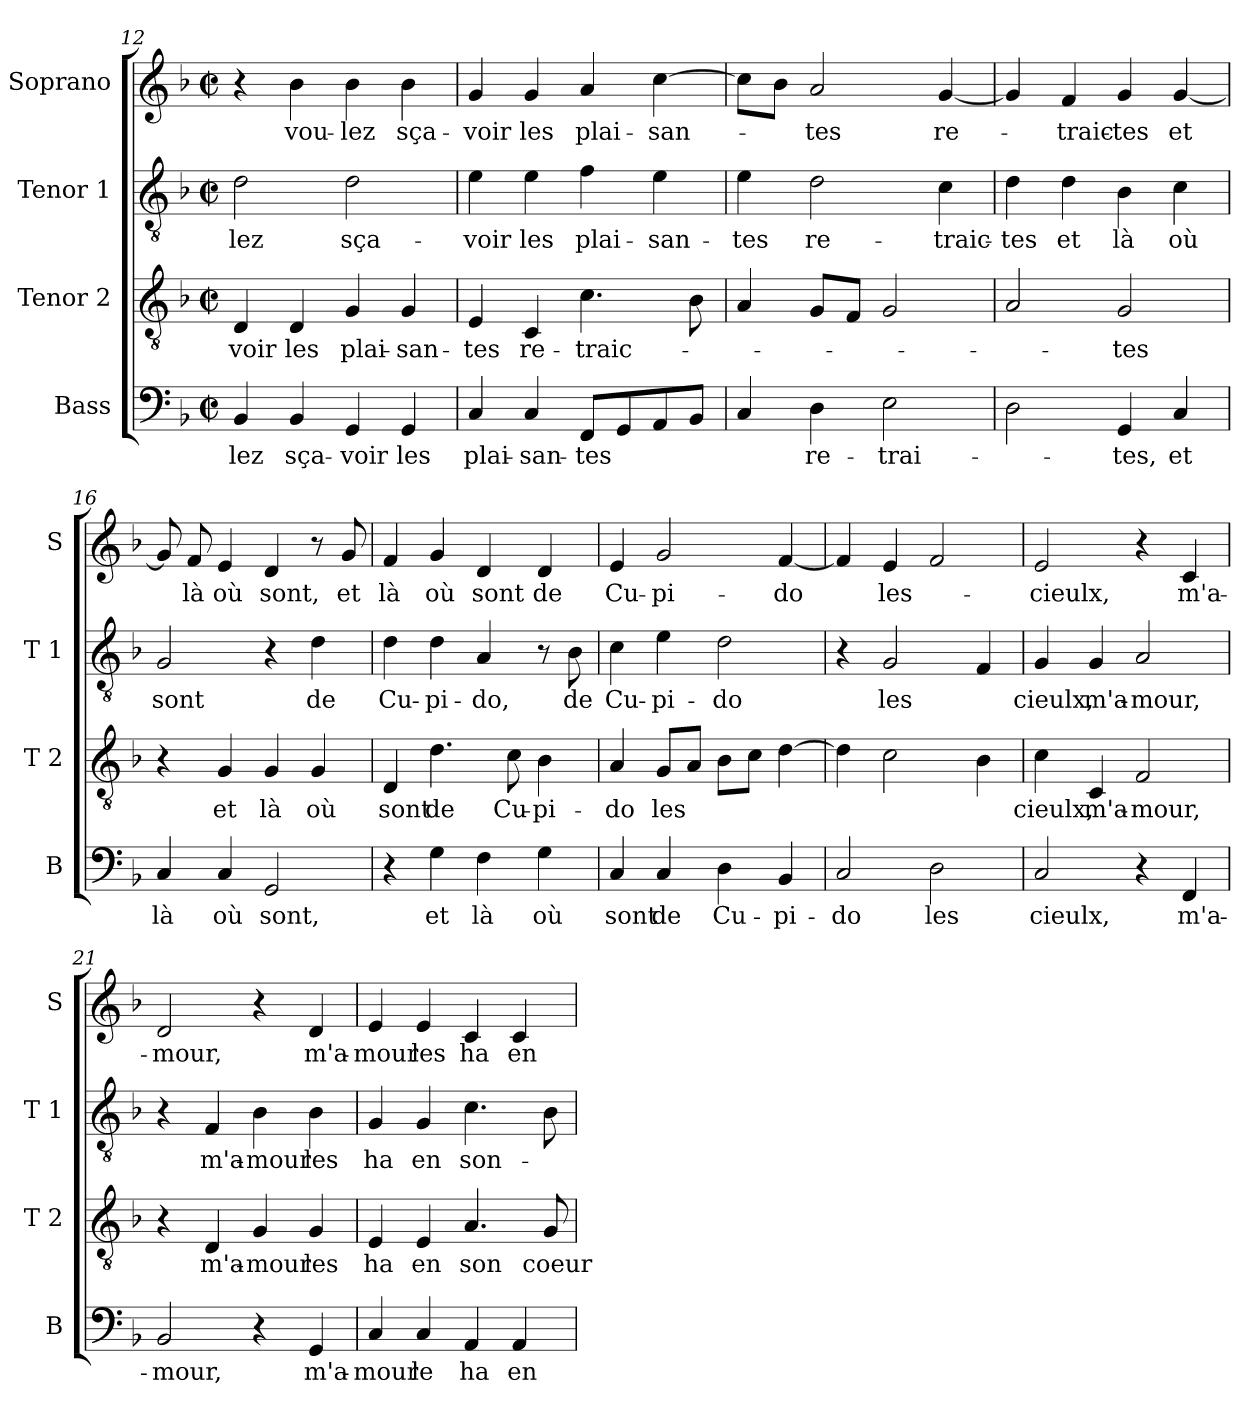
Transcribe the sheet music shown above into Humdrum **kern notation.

**kern	**text	**kern	**text	**kern	**text	**kern	**text
*part4	*part4	*part3	*part3	*part2	*part2	*part1	*part1
*staff4	*staff4	*staff3	*staff3	*staff2	*staff2	*staff1	*staff1
*I"Bass	*	*I"Tenor 2	*	*I"Tenor 1	*	*I"Soprano	*
*I'B	*	*I'T 2	*	*I'T 1	*	*I'S	*
*clefF4	*	*clefGv2	*	*clefGv2	*	*clefG2	*
*k[b-]	*	*k[b-]	*	*k[b-]	*	*k[b-]	*
*F:	*	*F:	*	*F:	*	*F:	*
*M2/2	*	*M2/2	*	*M2/2	*	*M2/2	*
*met(c|)	*	*met(c|)	*	*met(c|)	*	*met(c|)	*
=12	=12	=12	=12	=12	=12	=12	=12
!	!LO:LY:b	!	!LO:LY:b	!	!LO:LY:b	!	!
4BB-/	-lez	4D/	-voir	2d\	-lez	4r	.
!	!LO:LY:b	!	!LO:LY:b	!	!	!	!LO:LY:b
4BB-/	sça-	4D/	les	.	.	4b-\	vou-
!	!LO:LY:b	!	!LO:LY:b	!	!LO:LY:b	!	!LO:LY:b
4GG/	-voir	4G/	plai-	2d\	sça-	4b-\	-lez
!	!LO:LY:b	!	!LO:LY:b	!	!	!	!LO:LY:b
4GG/	les	4G/	-san-	.	.	4b-\	sça-
=13	=13	=13	=13	=13	=13	=13	=13
!	!LO:LY:b	!	!LO:LY:b	!	!LO:LY:b	!	!LO:LY:b
4C/	plai-	4E/	-tes	4e\	-voir	4g/	-voir
!	!LO:LY:b	!	!LO:LY:b	!	!LO:LY:b	!	!LO:LY:b
4C/	-san-	4C/	re-	4e\	les	4g/	les
!	!LO:LY:b	!	!LO:LY:b	!	!LO:LY:b	!	!LO:LY:b
8FF/L	-tes	4.c\	-traic-	4f\	plai-	4a/	plai-
8GG/	.	.	.	.	.	.	.
!	!	!	!	!	!LO:LY:b	!	!LO:LY:b
8AA/	.	.	.	4e\	-san-	[4cc\	-san-
8BB-/J	.	8B-\	.	.	.	.	.
=14	=14	=14	=14	=14	=14	=14	=14
!	!	!	!	!	!LO:LY:b	!	!
4C/	.	4A/	.	4e\	-tes	8cc\L]	.
.	.	.	.	.	.	8b-\J	.
!	!LO:LY:b	!	!	!	!LO:LY:b	!	!LO:LY:b
4D\	re-	8G/L	.	2d\	re-	2a/	-tes
.	.	8F/J	.	.	.	.	.
!	!LO:LY:b	!	!	!	!	!	!
2E\	-trai-	2G/	.	.	.	.	.
!	!	!	!	!	!LO:LY:b	!	!LO:LY:b
.	.	.	.	4c\	-traic-	[4g/	re-
=15	=15	=15	=15	=15	=15	=15	=15
!	!	!	!	!	!LO:LY:b	!	!
2D\	.	2A/	.	4d\	-tes	4g/]	.
!	!	!	!	!	!LO:LY:b	!	!LO:LY:b
.	.	.	.	4d\	et	4f/	-traic-
!	!LO:LY:b	!	!LO:LY:b	!	!LO:LY:b	!	!LO:LY:b
4GG/	-tes,	2G/	-tes	4B-\	là	4g/	-tes
!	!LO:LY:b	!	!	!	!LO:LY:b	!	!LO:LY:b
4C/	et	.	.	4c\	où	[4g/	et
!!LO:LB:g=z
=16	=16	=16	=16	=16	=16	=16	=16
!	!LO:LY:b	!	!	!	!LO:LY:b	!	!
4C/	là	4r	.	2G/	sont	8g/]	.
!	!	!	!	!	!	!	!LO:LY:b
.	.	.	.	.	.	8f/	là
!	!LO:LY:b	!	!LO:LY:b	!	!	!	!LO:LY:b
4C/	où	4G/	et	.	.	4e/	où
!	!LO:LY:b	!	!LO:LY:b	!	!	!	!LO:LY:b
2GG/	sont,	4G/	là	4r	.	4d/	sont,
!	!	!	!LO:LY:b	!	!LO:LY:b	!	!
.	.	4G/	où	4d\	de	8r	.
!	!	!	!	!	!	!	!LO:LY:b
.	.	.	.	.	.	8g/	et
=17	=17	=17	=17	=17	=17	=17	=17
!	!	!	!LO:LY:b	!	!LO:LY:b	!	!LO:LY:b
4r	.	4D/	sont	4d\	Cu-	4f/	là
!	!LO:LY:b	!	!LO:LY:b	!	!LO:LY:b	!	!LO:LY:b
4G\	et	4.d\	de	4d\	-pi-	4g/	où
!	!LO:LY:b	!	!	!	!LO:LY:b	!	!LO:LY:b
4F\	là	.	.	4A/	-do,	4d/	sont
!	!	!	!LO:LY:b	!	!	!	!
.	.	8c\	Cu-	.	.	.	.
!	!LO:LY:b	!	!LO:LY:b	!	!	!	!LO:LY:b
4G\	où	4B-\	-pi-	8r	.	4d/	de
!	!	!	!	!	!LO:LY:b	!	!
.	.	.	.	8B-\	de	.	.
=18	=18	=18	=18	=18	=18	=18	=18
!	!LO:LY:b	!	!LO:LY:b	!	!LO:LY:b	!	!LO:LY:b
4C/	sont	4A/	-do	4c\	Cu-	4e/	Cu-
!	!LO:LY:b	!	!LO:LY:b	!	!LO:LY:b	!	!LO:LY:b
4C/	de	8G/L	les	4e\	-pi-	2g/	-pi-
.	.	8A/J	.	.	.	.	.
!	!LO:LY:b	!	!	!	!LO:LY:b	!	!
4D\	Cu-	8B-\L	.	2d\	-do	.	.
.	.	8c\J	.	.	.	.	.
!	!LO:LY:b	!	!	!	!	!	!LO:LY:b
4BB-/	-pi-	[4d\	.	.	.	[4f/	-do
=19	=19	=19	=19	=19	=19	=19	=19
!	!LO:LY:b	!	!	!	!	!	!
2C/	-do	4d\]	.	4r	.	4f/]	.
!	!	!	!	!	!LO:LY:b	!	!LO:LY:b
.	.	2c\	.	2G/	les	4e/	les-
!	!LO:LY:b	!	!	!	!	!	!
2D\	les	.	.	.	.	2f/	.
.	.	4B-\	.	4F/	.	.	.
=20	=20	=20	=20	=20	=20	=20	=20
!	!LO:LY:b	!	!LO:LY:b	!	!LO:LY:b	!	!LO:LY:b
2C/	cieulx,	4c\	cieulx,	4G/	cieulx,	2e/	-cieulx,
!	!	!	!LO:LY:b	!	!LO:LY:b	!	!
.	.	4C/	m'a-	4G/	m'a-	.	.
!	!	!	!LO:LY:b	!	!LO:LY:b	!	!
4r	.	2F/	-mour,	2A/	-mour,	4r	.
!	!LO:LY:b	!	!	!	!	!	!LO:LY:b
4FF/	m'a-	.	.	.	.	4c/	m'a-
!!LO:LB:g=z
=21	=21	=21	=21	=21	=21	=21	=21
!	!LO:LY:b	!	!	!	!	!	!LO:LY:b
2BB-/	-mour,	4r	.	4r	.	2d/	-mour,
!	!	!	!LO:LY:b	!	!LO:LY:b	!	!
.	.	4D/	m'a-	4F/	m'a-	.	.
!	!	!	!LO:LY:b	!	!LO:LY:b	!	!
4r	.	4G/	-mour	4B-\	-mour	4r	.
!	!LO:LY:b	!	!LO:LY:b	!	!LO:LY:b	!	!LO:LY:b
4GG/	m'a-	4G/	les	4B-\	les	4d/	m'a-
=22	=22	=22	=22	=22	=22	=22	=22
!	!LO:LY:b	!	!LO:LY:b	!	!LO:LY:b	!	!LO:LY:b
4C/	-mour	4E/	ha	4G/	ha	4e/	-mour
!	!LO:LY:b	!	!LO:LY:b	!	!LO:LY:b	!	!LO:LY:b
4C/	le	4E/	en	4G/	en	4e/	les
!	!LO:LY:b	!	!LO:LY:b	!	!LO:LY:b	!	!LO:LY:b
4AA/	ha	4.A/	son	4.c\	son-	4c/	ha
!	!LO:LY:b	!	!	!	!	!	!LO:LY:b
4AA/	en	.	.	.	.	4c/	en
!	!	!	!LO:LY:b	!	!	!	!
.	.	8G/	coeur	8B-\	.	.	.
=	=	=	=	=	=	=	=
*-	*-	*-	*-	*-	*-	*-	*-
